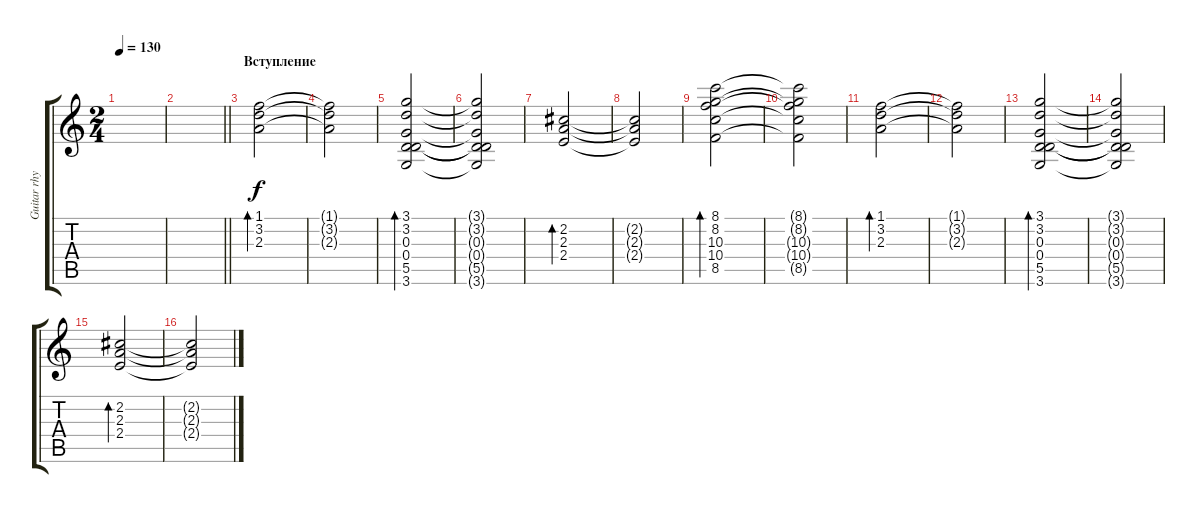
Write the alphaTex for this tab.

\track ("Guitar rhythm 2" "Guitar rhy") {solo instrument acousticguitarsteel}
\staff {score tabs}
\tuning (E4 B3 G3 D3 A2 E2) {hide}
\ts (2 4)
\tempo 130
\clef g2
\ks c
|
\barLineRight lightlight
|
\section ("" "Вступление")
(1.1 3.2 2.3).2{bd 120} |
(1.1{t} 3.2{t} 2.3{t}).2 |
(3.1 3.2 0.3 0.4 5.5 3.6).2{bd 120} |
(3.1{t} 3.2{t} 0.3{t} 0.4{t} 5.5{t} 3.6{t}).2 |
(2.2 2.3 2.4).2{bd 120} |
(2.2{t} 2.3{t} 2.4{t}).2 |
(8.1 8.2 10.3 10.4 8.5).2{bd 120} |
(8.1{t} 8.2{t} 10.3{t} 10.4{t} 8.5{t}).2 |
(1.1 3.2 2.3).2{bd 120} |
(1.1{t} 3.2{t} 2.3{t}).2 |
(3.1 3.2 0.3 0.4 5.5 3.6).2{bd 120} |
(3.1{t} 3.2{t} 0.3{t} 0.4{t} 5.5{t} 3.6{t}).2 |
(2.2 2.3 2.4).2{bd 120} |
(2.2{t} 2.3{t} 2.4{t}).2
